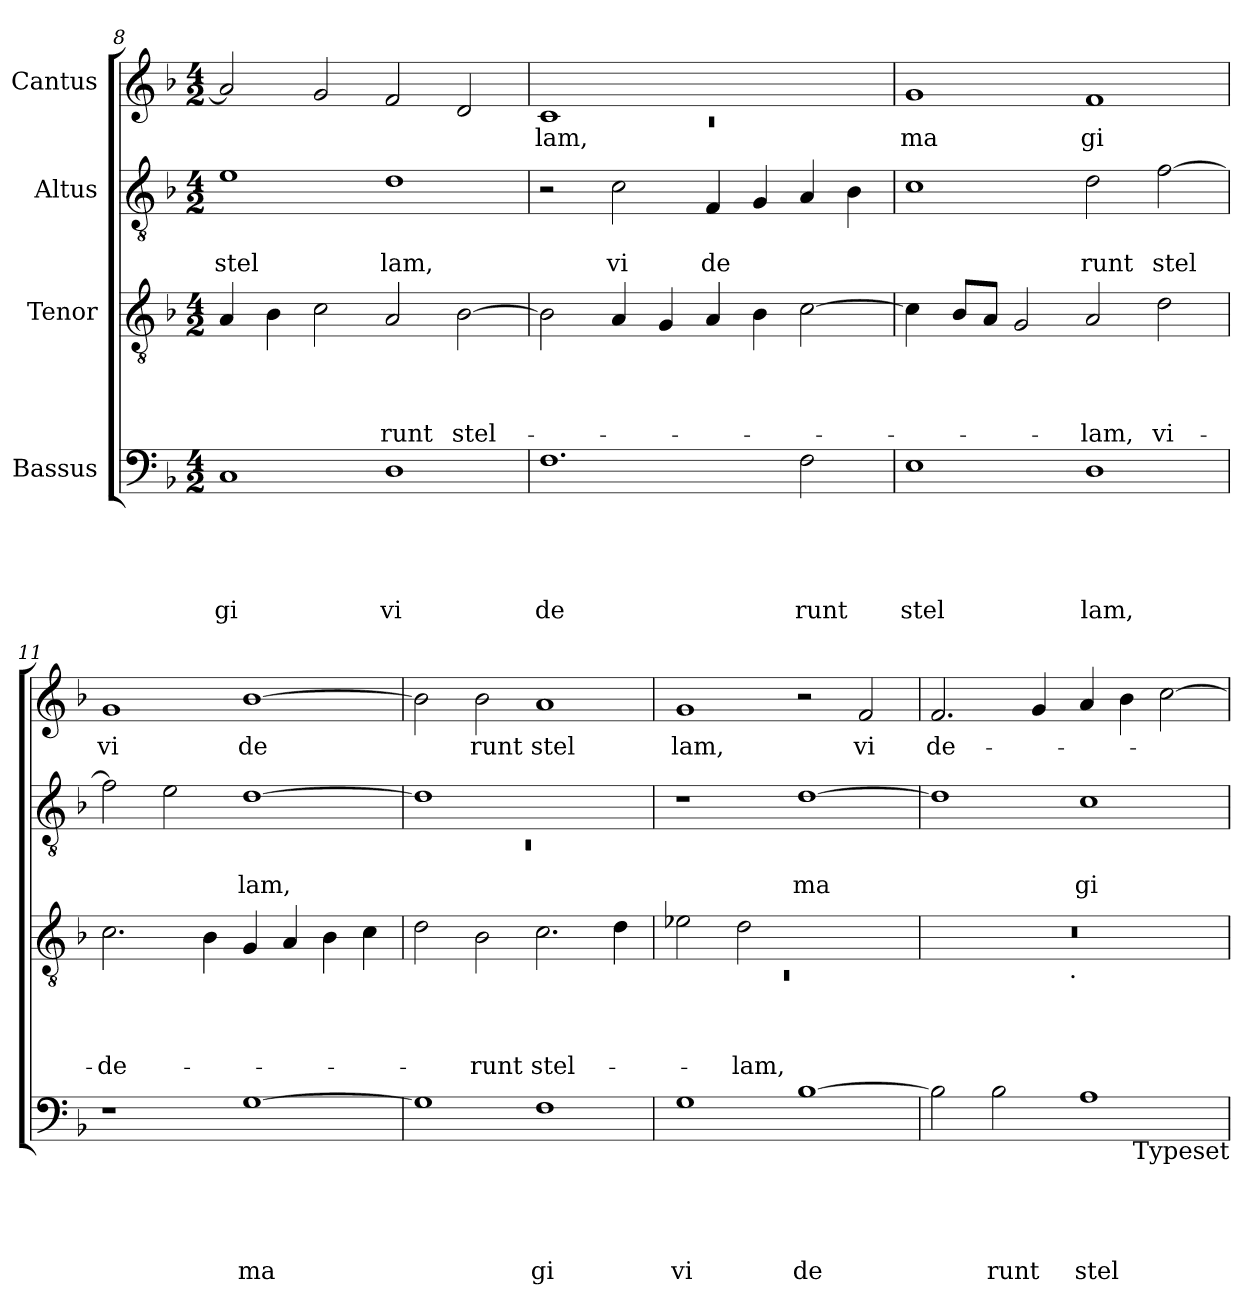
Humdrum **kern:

**kern	**text	**text	**text	**text	**text	**kern	**text	**text	**text	**text	**kern	**text	**text	**kern	**text
*part4	*part4	*part4	*part4	*part4	*part4	*part3	*part3	*part3	*part3	*part3	*part2	*part2	*part2	*part1	*part1
*staff4	*staff4	*staff4	*staff4	*staff4	*staff4	*staff3	*staff3	*staff3	*staff3	*staff3	*staff2	*staff2	*staff2	*staff1	*staff1
*I"Bassus	*	*	*	*	*	*I"Tenor	*	*	*	*	*I"Altus	*	*	*I"Cantus	*
!!LO:LB:g=z
*clefF4	*	*	*	*	*	*clefGv2	*	*	*	*	*clefGv2	*	*	*clefG2	*
*ITrd-3c-5	*	*	*	*	*	*	*	*	*	*	*ITrd-3c-5	*	*	*ITrd-3c-5	*
*k[b-e-]	*	*	*	*	*	*k[b-]	*	*	*	*	*k[b-e-]	*	*	*k[b-e-]	*
*B-:	*	*	*	*	*	*F:	*	*	*	*	*B-:	*	*	*B-:	*
*M4/2	*	*	*	*	*	*M4/2	*	*	*	*	*M4/2	*	*	*M4/2	*
=8	=8	=8	=8	=8	=8	=8	=8	=8	=8	=8	=8	=8	=8	=8	=8
!	!	!	!	!	!LO:LY:b	!	!	!	!	!	!	!	!LO:LY:b	!	!
1F	.	.	.	.	gi	4A/	.	.	.	.	1a	.	stel	2dd/]	.
.	.	.	.	.	.	4B-\	.	.	.	.	.	.	.	.	.
.	.	.	.	.	.	2c\	.	.	.	.	.	.	.	2cc/	.
!	!	!	!	!	!LO:LY:b	!	!	!	!	!LO:LY:b	!	!	!LO:LY:b	!	!
1G	.	.	.	.	vi	2A/	.	.	.	-runt	1g	.	lam,	2b-/	.
!	!	!	!	!	!	!	!	!	!	!LO:LY:b	!	!	!	!	!
.	.	.	.	.	.	[>2B-\	.	.	.	stel-	.	.	.	2g/	.
=9	=9	=9	=9	=9	=9	=9	=9	=9	=9	=9	=9	=9	=9	=9	=9
*	*	*	*	*	*	*	*	*	*	*	*	*	*	*^	*
!	!	!	!	!	!LO:LY:b	!	!	!	!	!	!	!	!	!	!LO:N:vis=1	!LO:LY:b
1.B-	.	.	.	.	de	2B-\]	.	.	.	.	2r	.	.	1f	0rc	lam,
!	!	!	!	!	!	!	!	!	!	!	!	!	!LO:LY:b	!	!	!
.	.	.	.	.	.	4A/	.	.	.	.	2f\	.	vi	.	.	.
.	.	.	.	.	.	4G/	.	.	.	.	.	.	.	.	.	.
!	!	!	!	!	!	!	!	!	!	!	!	!	!LO:LY:b	!	!	!
.	.	.	.	.	.	4A/	.	.	.	.	4B-/	.	de	1ryy	.	.
.	.	.	.	.	.	4B-\	.	.	.	.	4c/	.	.	.	.	.
!	!	!	!	!	!LO:LY:b	!	!	!	!	!	!	!	!	!	!	!
2B-\	.	.	.	.	runt	[>2c\	.	.	.	.	4d/	.	.	.	.	.
.	.	.	.	.	.	.	.	.	.	.	4e-\	.	.	.	.	.
*	*	*	*	*	*	*	*	*	*	*	*	*	*	*v	*v	*
=10	=10	=10	=10	=10	=10	=10	=10	=10	=10	=10	=10	=10	=10	=10	=10
!	!	!	!	!	!LO:LY:b	!	!	!	!	!	!	!	!	!	!LO:LY:b
1A	.	.	.	.	stel	4c\]	.	.	.	.	1f	.	.	1cc	ma
.	.	.	.	.	.	8B-/L	.	.	.	.	.	.	.	.	.
.	.	.	.	.	.	8A/J	.	.	.	.	.	.	.	.	.
.	.	.	.	.	.	2G/	.	.	.	.	.	.	.	.	.
!	!	!	!	!	!LO:LY:b	!	!	!	!	!LO:LY:b	!	!	!LO:LY:b	!	!LO:LY:b
1G	.	.	.	.	lam,	2A/	.	.	.	-lam,	2g\	.	runt	1b-	gi
!	!	!	!	!	!	!	!	!	!	!LO:LY:b	!	!	!LO:LY:b	!	!
.	.	.	.	.	.	2d\	.	.	.	vi-	[>2b-\	.	stel	.	.
=11	=11	=11	=11	=11	=11	=11	=11	=11	=11	=11	=11	=11	=11	=11	=11
!	!	!	!	!	!	!	!	!	!	!LO:LY:b	!	!	!	!	!LO:LY:b
1r	.	.	.	.	.	2.c\	.	.	.	-de-	2b-\]	.	.	1cc	vi
.	.	.	.	.	.	.	.	.	.	.	2a\	.	.	.	.
.	.	.	.	.	.	4B-\	.	.	.	.	.	.	.	.	.
!	!	!	!	!	!LO:LY:b	!	!	!	!	!	!	!	!LO:LY:b	!	!LO:LY:b
[>1c	.	.	.	.	ma	4G/	.	.	.	.	[>1g	.	lam,	[>1ee-	de
.	.	.	.	.	.	4A/	.	.	.	.	.	.	.	.	.
.	.	.	.	.	.	4B-\	.	.	.	.	.	.	.	.	.
.	.	.	.	.	.	4c\	.	.	.	.	.	.	.	.	.
=12	=12	=12	=12	=12	=12	=12	=12	=12	=12	=12	=12	=12	=12	=12	=12
*	*	*	*	*	*	*	*	*	*	*	*^	*	*	*	*
!	!	!	!	!	!	!	!	!	!	!	!	!LO:N:vis=1	!	!	!	!
1c]	.	.	.	.	.	2d\	.	.	.	.	1g]	0rC	.	.	2ee-\]	.
!	!	!	!	!	!	!	!	!	!	!LO:LY:b	!	!	!	!	!	!LO:LY:b
.	.	.	.	.	.	2B-\	.	.	.	-runt	.	.	.	.	2ee-\	runt
!	!	!	!	!	!LO:LY:b	!	!	!	!	!LO:LY:b	!	!	!	!	!	!LO:LY:b
1B-	.	.	.	.	gi	2.c\	.	.	.	stel-	1ryy	.	.	.	1dd	stel
.	.	.	.	.	.	4d\	.	.	.	.	.	.	.	.	.	.
*	*	*	*	*	*	*	*	*	*	*	*v	*v	*	*	*	*
=13	=13	=13	=13	=13	=13	=13	=13	=13	=13	=13	=13	=13	=13	=13	=13
*	*	*	*	*	*	*^	*	*	*	*	*	*	*	*	*
!	!	!	!	!	!LO:LY:b	!	!LO:N:vis=1	!	!	!	!	!	!	!	!	!LO:LY:b
1c	.	.	.	.	vi	2e-X\	0rC	.	.	.	.	1r	.	.	1cc	lam,
!	!	!	!	!	!	!	!	!	!	!	!LO:LY:b	!	!	!	!	!
.	.	.	.	.	.	2d\	.	.	.	.	-lam,	.	.	.	.	.
!	!	!	!	!	!LO:LY:b	!	!	!	!	!	!	!	!	!LO:LY:b	!	!
[<1e-	.	.	.	.	de	1ryy	.	.	.	.	.	[<1g	.	ma	2r	.
!	!	!	!	!	!	!	!	!	!	!	!	!	!	!	!	!LO:LY:b
.	.	.	.	.	.	.	.	.	.	.	.	.	.	.	2b-/	vi
!!LO:LB:g=z
=14	=14	=14	=14	=14	=14	=14	=14	=14	=14	=14	=14	=14	=14	=14	=14	=14
!	!	!	!	!	!	!	!	!	!	!	!	!	!	!	!	!LO:LY:b
2e-\]	.	.	.	.	.	0r	2ryy	.	.	.	.	1g]	.	.	2.b-/	de-
!	!	!	!	!	!LO:LY:b	!	!	!	!	!	!	!	!	!	!	!
2e-\	.	.	.	.	runt	.	4...ryy	.	.	.	.	.	.	.	.	.
.	.	.	.	.	.	.	.	.	.	.	.	.	.	.	4cc/	.
!	!	!	!	!	!	!	!LO:TX:b:t=.	!	!	!	!	!	!	!	!	!
.	.	.	.	.	.	.	1ryy	.	.	.	.	.	.	.	.	.
!	!	!	!	!	!LO:LY:b	!	!	!	!	!	!	!	!	!LO:LY:b	!	!
1d	.	.	.	.	stel	.	.	.	.	.	.	1f	.	gi	4dd/	.
.	.	.	.	.	.	.	.	.	.	.	.	.	.	.	4ee-\	.
.	.	.	.	.	.	.	.	.	.	.	.	.	.	.	[>2ff\	.
.	.	.	.	.	.	.	32ryy	.	.	.	.	.	.	.	.	.
!LO:TX:b:t=Typeset	!	!	!	!	!	!	!	!	!	!	!	!	!	!	!	!
*	*	*	*	*	*	*v	*v	*	*	*	*	*	*	*	*	*
=	=	=	=	=	=	=	=	=	=	=	=	=	=	=	=
*-	*-	*-	*-	*-	*-	*-	*-	*-	*-	*-	*-	*-	*-	*-	*-
